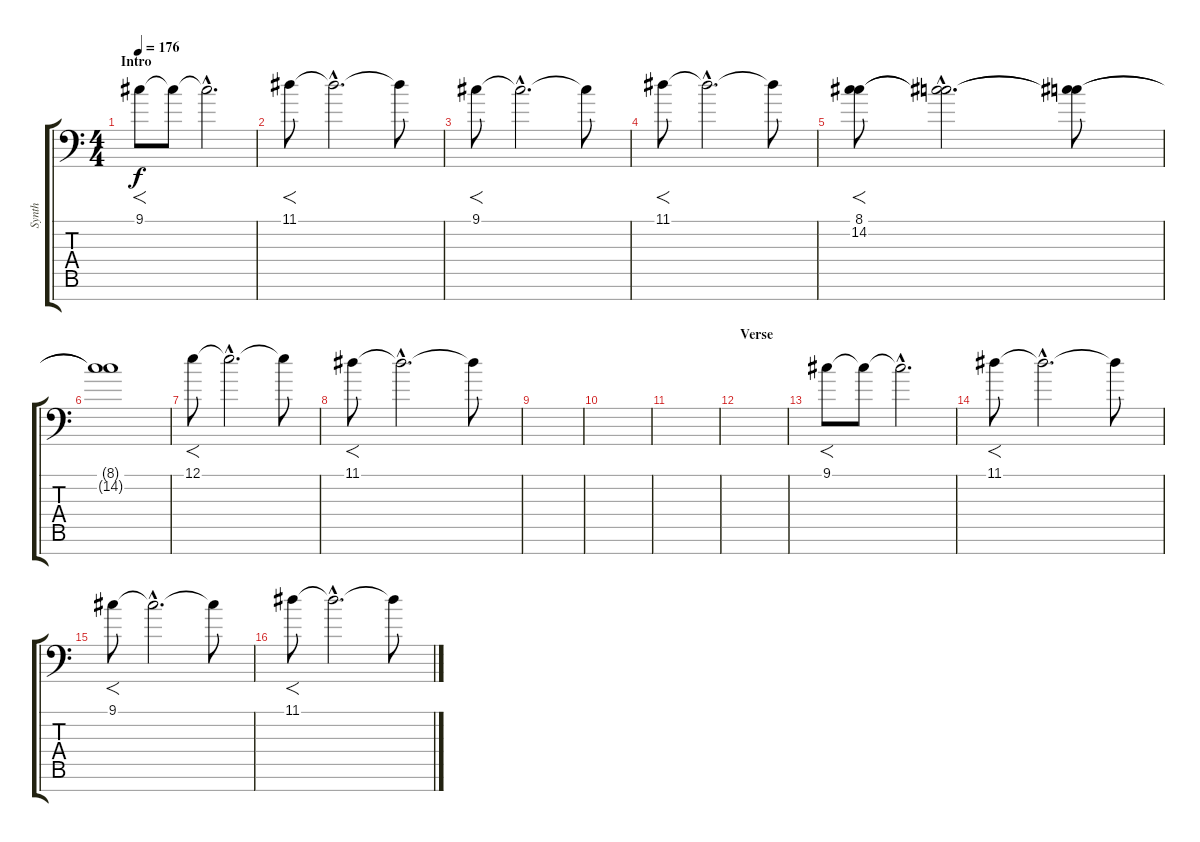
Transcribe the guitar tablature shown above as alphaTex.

\track ("Synth" "Synth") {instrument pad4choir}
\staff {score tabs}
\tuning (E4 B3 G3 D3 A2 E2 C-1) {hide}
\ts (4 4)
\section ("" "Intro")
\tempo 176
\clef f4
\ks c
9.1.8{f dy f volume 5 instrument pad4choir} 9.1{t}.8 9.1{hac t}.2{d} |
11.1.8{f} 11.1{hac t}.2{d} 11.1{t}.8 |
9.1.8{f} 9.1{hac t}.2{d} 9.1{t}.8 |
11.1.8{f} 11.1{hac t}.2{d} 11.1{t}.8 |
(8.1 14.2).8{f} (8.1{hac t} 14.2{hac t}).2{d} (8.1{t} 14.2{t}).8 |
(8.1{t} 14.2{t}).1 |
12.1.8{f} 12.1{hac t}.2{d} 12.1{t}.8 |
11.1.8{f} 11.1{hac t}.2{d} 11.1{t}.8 |
|
|
|
\section ("" "Verse")
|
9.1.8{f volume 5} 9.1{t}.8 9.1{hac t}.2{d} |
11.1.8{f} 11.1{hac t}.2{d} 11.1{t}.8 |
9.1.8{f} 9.1{hac t}.2{d} 9.1{t}.8 |
11.1.8{f} 11.1{hac t}.2{d} 11.1{t}.8
